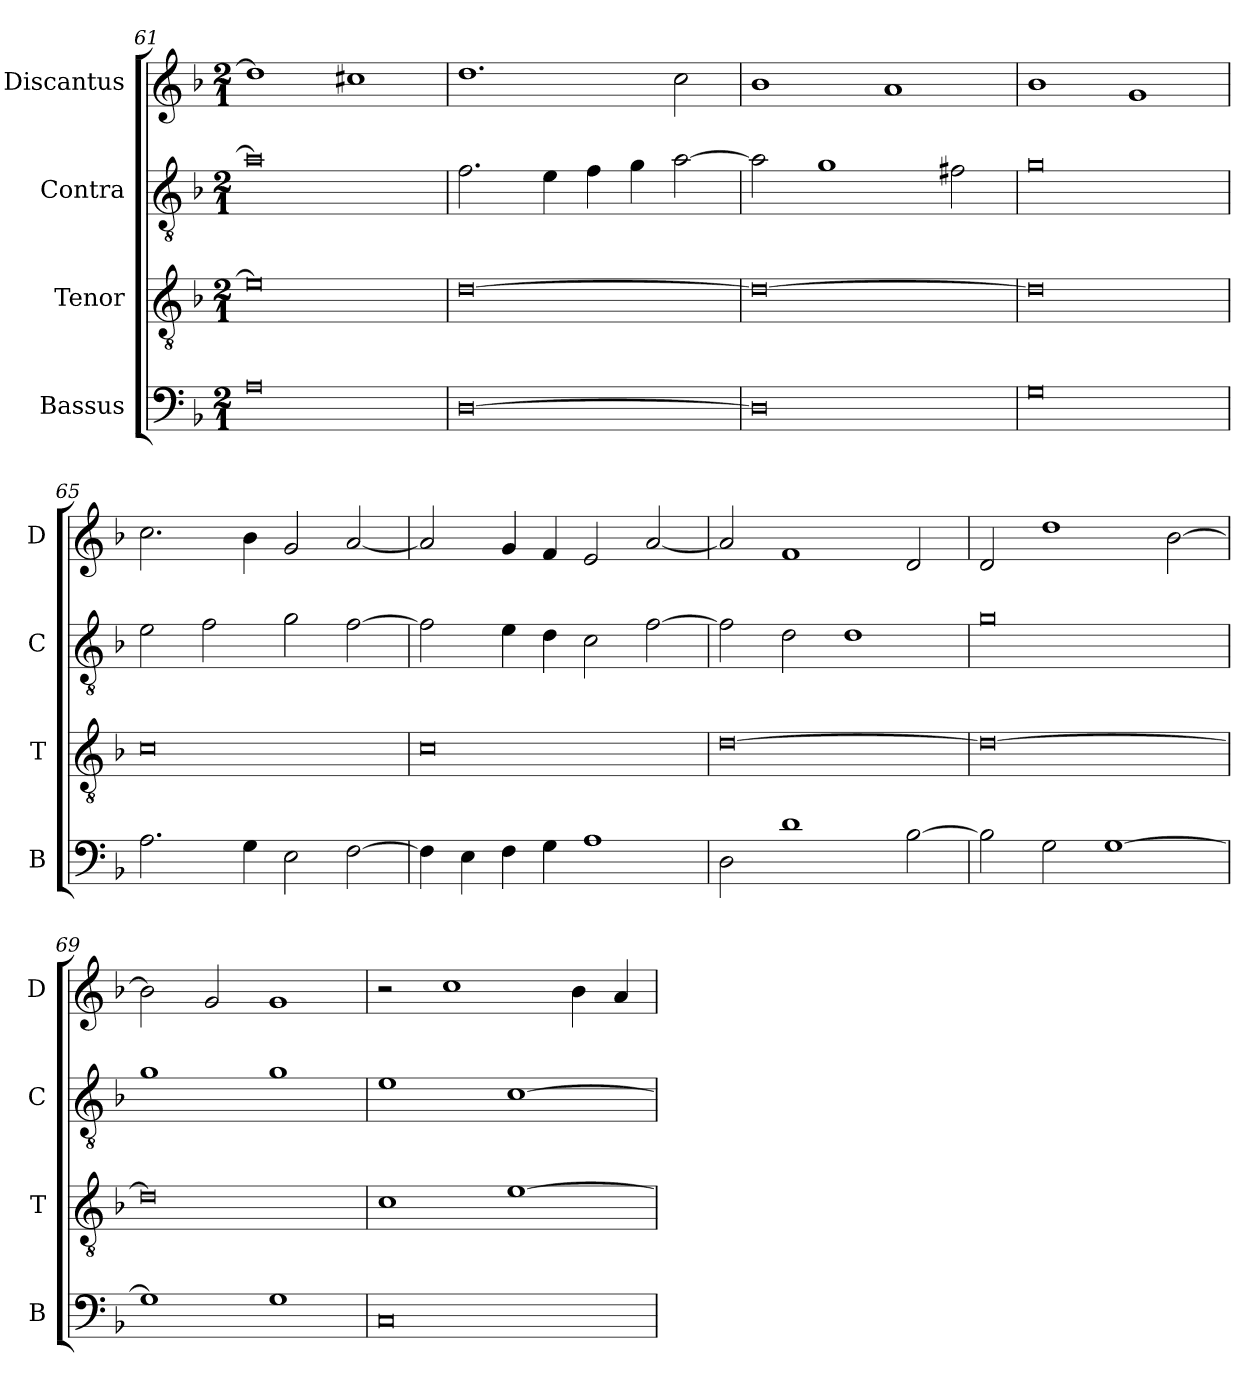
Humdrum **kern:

**kern	**kern	**kern	**kern
*part4	*part3	*part2	*part1
*staff4	*staff3	*staff2	*staff1
*I"Bassus	*I"Tenor	*I"Contra	*I"Discantus
*I'B	*I'T	*I'C	*I'D
*clefF4	*clefGv2	*clefGv2	*clefG2
*k[b-]	*k[b-]	*k[b-]	*k[b-]
*M2/1	*M2/1	*M2/1	*M2/1
=61	=61	=61	=61
0A	0e]	0a]	1dd]
.	.	.	1cc#X
=62	=62	=62	=62
[0D	[0d	2.f\	1.dd
.	.	4e\	.
.	.	4f\	.
.	.	4g\	.
.	.	[2a\	2cc\
=63	=63	=63	=63
0D]	0d_	2a\]	1b-
.	.	1g	.
.	.	.	1a
.	.	2f#X\	.
=64	=64	=64	=64
0G	0d]	0g	1b-
.	.	.	1g
=65	=65	=65	=65
2.A\	0c	2e\	2.cc\
.	.	2f\	.
4G\	.	.	4b-\
2E\	.	2g\	2g/
[2F\	.	[2f\	[2a/
=66	=66	=66	=66
4F\]	0c	2f\]	2a/]
4E\	.	.	.
4F\	.	4e\	4g/
4G\	.	4d\	4f/
1A	.	2c\	2e/
.	.	[2f\	[2a/
=67	=67	=67	=67
2D\	[0d	2f\]	2a/]
1d	.	2d\	1f
.	.	1d	.
[2B-\	.	.	2d/
=68	=68	=68	=68
2B-\]	0d_	0g	2d/
2G\	.	.	1dd
[1G	.	.	.
.	.	.	[2b-\
=69	=69	=69	=69
1G]	0d]	1g	2b-\]
.	.	.	2g/
1G	.	1g	1g
=70	=70	=70	=70
0C	1c	1e	2r
.	.	.	1cc
.	[1e	[1c	.
.	.	.	4b-\
.	.	.	4a/
=	=	=	=
*-	*-	*-	*-
